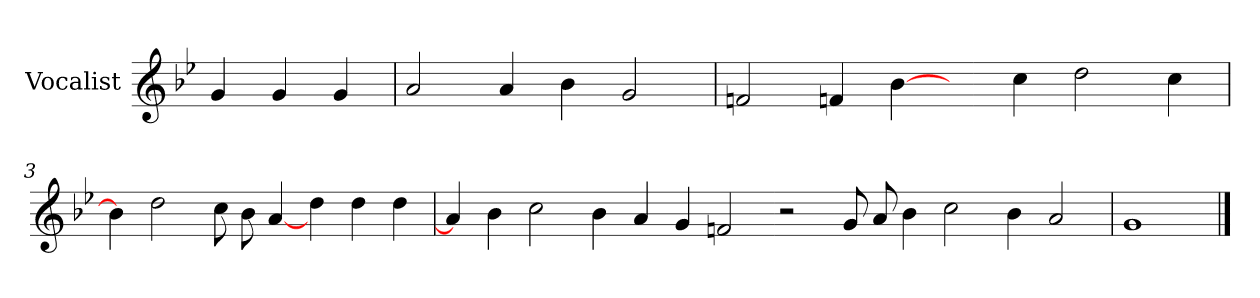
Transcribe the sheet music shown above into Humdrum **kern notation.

**kern
*part1
*staff1
*I"Vocalist
*k[b-e-]
*g:
=
4g
4g
4g
=1
2a
4a
4b-
2g
=2
2fn
4fn
[4b-
4ryy
4cc
2dd
4cc
=3
4b-]
2dd
8cc
8b-
[4a
4dd
4dd
4dd
=4
4a]
4b-
2cc
4b-
4a
4g
2fn
2r
8g
8a
4b-
2cc
4b-
2a
=5
1g
==
*-
